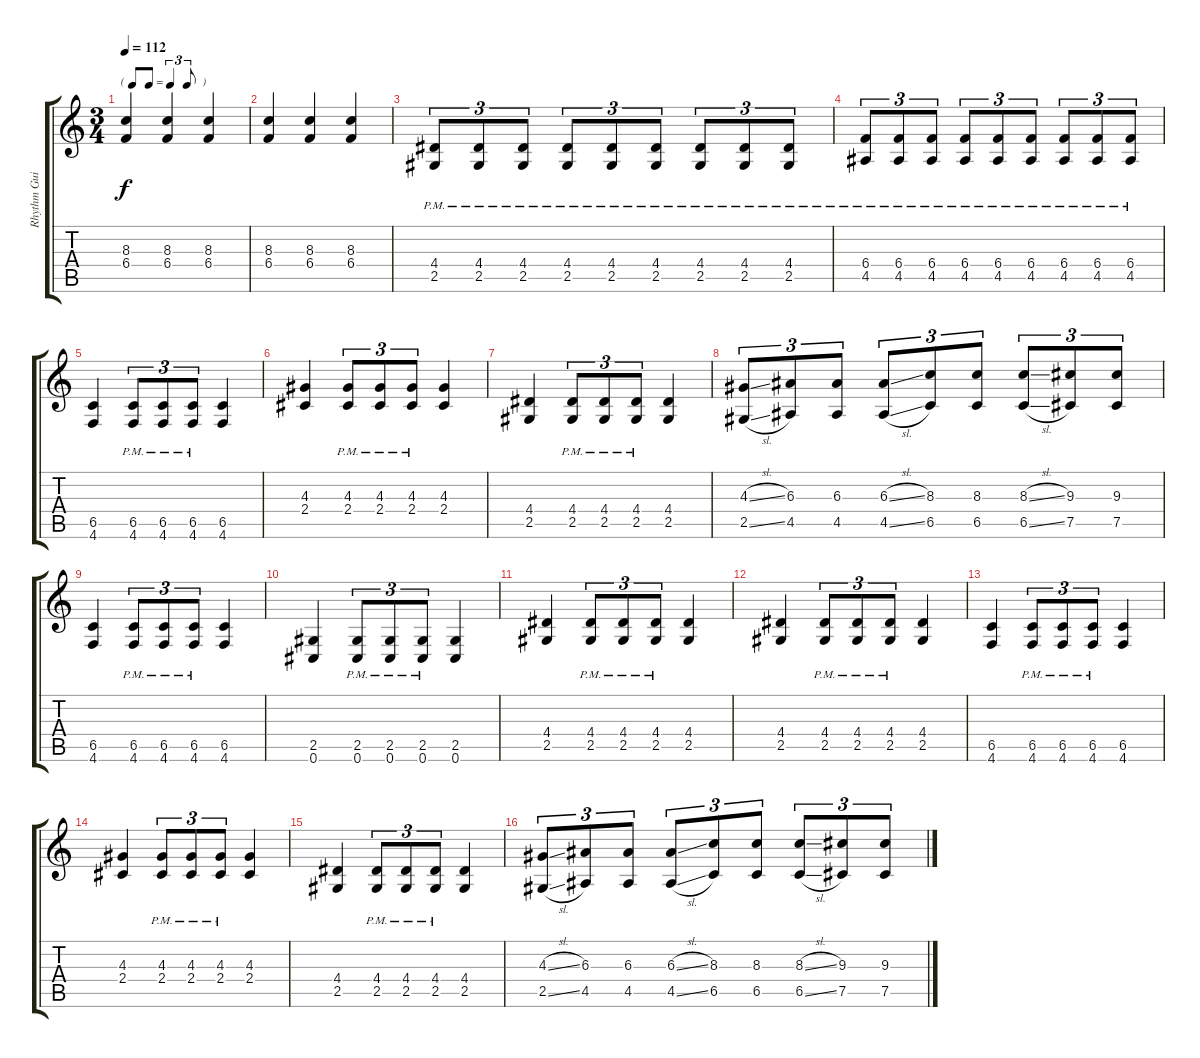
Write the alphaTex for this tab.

\track ("Rhythm Guitar" "Rhythm Gui") {instrument overdrivenguitar}
\staff {score tabs}
\tuning (Db4 Ab3 E3 B2 Gb2 Db2) {hide}
\ts (3 4)
\tf triplet8th
\tempo 112
\clef g2
\ks c
(8.3 6.4).4{dy f} (8.3 6.4).4 (8.3 6.4).4 |
(8.3 6.4).4 (8.3 6.4).4 (8.3 6.4).4 |
(4.4{pm} 2.5{pm}).8{tu (3 2)} (4.4{pm} 2.5{pm}).8{tu (3 2)} (4.4{pm} 2.5{pm}).8{tu (3 2)} (4.4{pm} 2.5{pm}).8{tu (3 2)} (4.4{pm} 2.5{pm}).8{tu (3 2)} (4.4{pm} 2.5{pm}).8{tu (3 2)} (4.4{pm} 2.5{pm}).8{tu (3 2)} (4.4{pm} 2.5{pm}).8{tu (3 2)} (4.4{pm} 2.5{pm}).8{tu (3 2)} |
(6.4{pm} 4.5{pm}).8{tu (3 2)} (6.4{pm} 4.5{pm}).8{tu (3 2)} (6.4{pm} 4.5{pm}).8{tu (3 2)} (6.4{pm} 4.5{pm}).8{tu (3 2)} (6.4{pm} 4.5{pm}).8{tu (3 2)} (6.4{pm} 4.5{pm}).8{tu (3 2)} (6.4{pm} 4.5{pm}).8{tu (3 2)} (6.4{pm} 4.5{pm}).8{tu (3 2)} (6.4{pm} 4.5{pm}).8{tu (3 2)} |
(6.5 4.6).4 (6.5{pm} 4.6{pm}).8{tu (3 2)} (6.5{pm} 4.6{pm}).8{tu (3 2)} (6.5{pm} 4.6{pm}).8{tu (3 2)} (6.5 4.6).4 |
(4.3 2.4).4 (4.3{pm} 2.4{pm}).8{tu (3 2)} (4.3{pm} 2.4{pm}).8{tu (3 2)} (4.3{pm} 2.4{pm}).8{tu (3 2)} (4.3 2.4).4 |
(4.4 2.5).4 (4.4{pm} 2.5{pm}).8{tu (3 2)} (4.4{pm} 2.5{pm}).8{tu (3 2)} (4.4{pm} 2.5{pm}).8{tu (3 2)} (4.4 2.5).4 |
(4.3{sl} 2.5{sl}).8{tu (3 2)} (6.3 4.5).8{tu (3 2)} (6.3 4.5).8{tu (3 2)} (6.3{sl} 4.5{sl}).8{tu (3 2)} (8.3 6.5).8{tu (3 2)} (8.3 6.5).8{tu (3 2)} (8.3{sl} 6.5{sl}).8{tu (3 2)} (9.3 7.5).8{tu (3 2)} (9.3 7.5).8{tu (3 2)} |
(6.5 4.6).4 (6.5{pm} 4.6{pm}).8{tu (3 2)} (6.5{pm} 4.6{pm}).8{tu (3 2)} (6.5{pm} 4.6{pm}).8{tu (3 2)} (6.5 4.6).4 |
(2.5 0.6).4 (2.5{pm} 0.6{pm}).8{tu (3 2)} (2.5{pm} 0.6{pm}).8{tu (3 2)} (2.5{pm} 0.6{pm}).8{tu (3 2)} (2.5 0.6).4 |
(4.4 2.5).4 (4.4{pm} 2.5{pm}).8{tu (3 2)} (4.4{pm} 2.5{pm}).8{tu (3 2)} (4.4{pm} 2.5{pm}).8{tu (3 2)} (4.4 2.5).4 |
(4.4 2.5).4 (4.4{pm} 2.5{pm}).8{tu (3 2)} (4.4{pm} 2.5{pm}).8{tu (3 2)} (4.4{pm} 2.5{pm}).8{tu (3 2)} (4.4 2.5).4 |
(6.5 4.6).4 (6.5{pm} 4.6{pm}).8{tu (3 2)} (6.5{pm} 4.6{pm}).8{tu (3 2)} (6.5{pm} 4.6{pm}).8{tu (3 2)} (6.5 4.6).4 |
(4.3 2.4).4 (4.3{pm} 2.4{pm}).8{tu (3 2)} (4.3{pm} 2.4{pm}).8{tu (3 2)} (4.3{pm} 2.4{pm}).8{tu (3 2)} (4.3 2.4).4 |
(4.4 2.5).4 (4.4{pm} 2.5{pm}).8{tu (3 2)} (4.4{pm} 2.5{pm}).8{tu (3 2)} (4.4{pm} 2.5{pm}).8{tu (3 2)} (4.4 2.5).4 |
(4.3{sl} 2.5{sl}).8{tu (3 2)} (6.3 4.5).8{tu (3 2)} (6.3 4.5).8{tu (3 2)} (6.3{sl} 4.5{sl}).8{tu (3 2)} (8.3 6.5).8{tu (3 2)} (8.3 6.5).8{tu (3 2)} (8.3{sl} 6.5{sl}).8{tu (3 2)} (9.3 7.5).8{tu (3 2)} (9.3 7.5).8{tu (3 2)}
